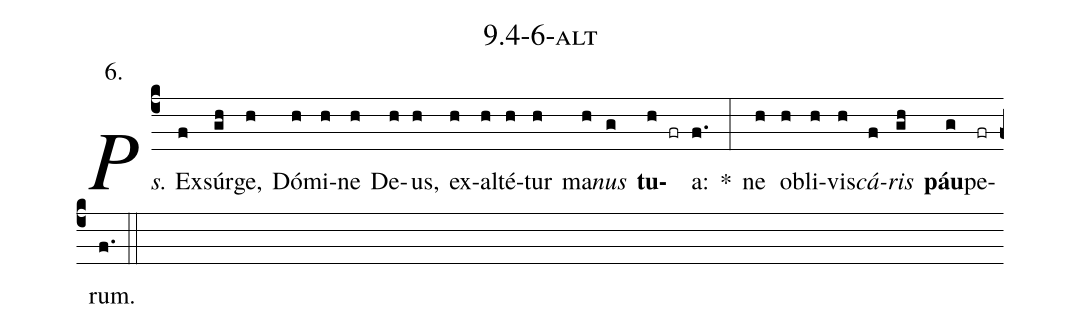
name: 9.4-6-alt;
annotation: 6.;
%%
(c4)<i>Ps.</i> Ex(f)súr(gh)ge,(h) Dó(h)mi(h)ne(h) De(h)us,(h) ex(h)al(h)té(h)tur(h) ma(h)<i>nus</i>(g) <b>tu</b>(h fr)a:(f.) *(:) ne(h) ob(h)li(h)vis(h)<i>cá</i>(f)<i>ris</i>(gh) <b>páu</b>(g)pe(fr)rum.(f.) (::)


%E(h) u(h) o(f) u(gh) a(g) e.(f.) (::)
